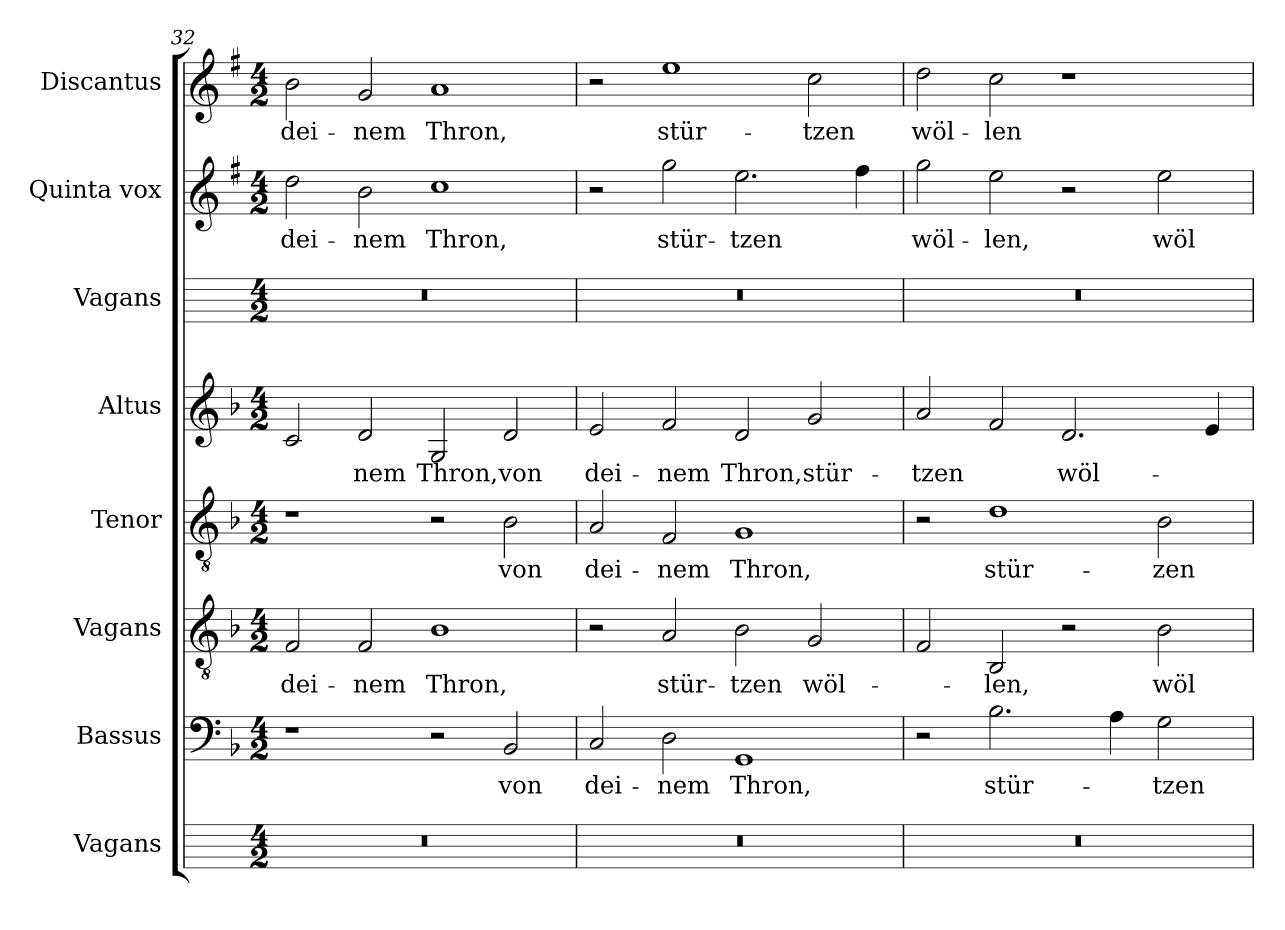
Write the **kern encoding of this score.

**kern	**kern	**text	**kern	**text	**kern	**text	**kern	**text	**kern	**kern	**text	**kern	**text
*part8	*part7	*part7	*part6	*part6	*part5	*part5	*part4	*part4	*part3	*part2	*part2	*part1	*part1
*staff8	*staff7	*staff7	*staff6	*staff6	*staff5	*staff5	*staff4	*staff4	*staff3	*staff2	*staff2	*staff1	*staff1
*I"Vagans	*I"Bassus	*	*I"Vagans	*	*I"Tenor	*	*I"Altus	*	*I"Vagans	*I"Quinta vox	*	*I"Discantus	*
*I'Vagans	*I'Bassus	*	*I'Vagans	*	*I'Tenor	*	*I'Altus	*	*I'Vagans	*I'Quinta vox	*	*I'Discantus	*
!!LO:LB:g=z
*	*clefF4	*	*clefGv2	*	*clefGv2	*	*clefG2	*	*	*clefG2	*	*clefG2	*
*	*	*	*	*	*	*	*	*	*ITrd1c2	*ITrd1c2	*	*ITrd1c2	*
*	*k[b-]	*	*k[b-]	*	*k[b-]	*	*k[b-]	*	*	*k[b-]	*	*k[b-]	*
*	*F:	*	*F:	*	*F:	*	*F:	*	*	*F:	*	*F:	*
*M4/2	*M4/2	*	*M4/2	*	*M4/2	*	*M4/2	*	*M4/2	*M4/2	*	*M4/2	*
=32	=32	=32	=32	=32	=32	=32	=32	=32	=32	=32	=32	=32	=32
!	!	!	!	!LO:LY:b	!	!	!	!	!	!	!LO:LY:b	!	!LO:LY:b
0r	1r	.	2F	dei-	1r	.	2c	.	0r	2cc	dei-	2a	dei-
!	!	!	!	!LO:LY:b	!	!	!	!LO:LY:b	!	!	!LO:LY:b	!	!LO:LY:b
.	.	.	2F	-nem	.	.	2d	nem	.	2a	-nem	2f	-nem
!	!	!	!	!LO:LY:b	!	!	!	!LO:LY:b	!	!	!LO:LY:b	!	!LO:LY:b
.	2r	.	1B-	Thron,	2r	.	2G	Thron,	.	1b-	Thron,	1g	Thron,
!	!	!LO:LY:b	!	!	!	!LO:LY:b	!	!LO:LY:b	!	!	!	!	!
.	2BB-	von	.	.	2B-	von	2d	von	.	.	.	.	.
=33	=33	=33	=33	=33	=33	=33	=33	=33	=33	=33	=33	=33	=33
!	!	!LO:LY:b	!	!	!	!LO:LY:b	!	!LO:LY:b	!	!	!	!	!
0r	2C	dei-	2r	.	2A	dei-	2e	dei-	0r	2r	.	2r	.
!	!	!LO:LY:b	!	!LO:LY:b	!	!LO:LY:b	!	!LO:LY:b	!	!	!LO:LY:b	!	!LO:LY:b
.	2D	-nem	2A	stür-	2F	-nem	2f	-nem	.	2ff	stür-	1dd	stür-
!	!	!LO:LY:b	!	!LO:LY:b	!	!LO:LY:b	!	!LO:LY:b	!	!	!LO:LY:b	!	!
.	1GG	Thron,	2B-	-tzen	1G	Thron,	2d	Thron,	.	2.dd	-tzen	.	.
!	!	!	!	!LO:LY:b	!	!	!	!LO:LY:b	!	!	!	!	!LO:LY:b
.	.	.	2G	wöl-	.	.	2g	stür-	.	.	.	2b-	-tzen
.	.	.	.	.	.	.	.	.	.	4ee	.	.	.
=34	=34	=34	=34	=34	=34	=34	=34	=34	=34	=34	=34	=34	=34
!	!	!	!	!	!	!	!	!LO:LY:b	!	!	!LO:LY:b	!	!LO:LY:b
0r	2r	.	2F	.	2r	.	2a	-tzen	0r	2ff	wöl-	2cc	wöl-
!	!	!LO:LY:b	!	!LO:LY:b	!	!LO:LY:b	!	!	!	!	!LO:LY:b	!	!LO:LY:b
.	2.B-	stür-	2BB-	-len,	1d	stür-	2f	.	.	2dd	-len,	2b-	-len
!	!	!	!	!	!	!	!	!LO:LY:b	!	!	!	!	!
.	.	.	2r	.	.	.	2.d	wöl-	.	2r	.	1r	.
.	4A	.	.	.	.	.	.	.	.	.	.	.	.
!	!	!LO:LY:b	!	!LO:LY:b	!	!LO:LY:b	!	!	!	!	!LO:LY:b	!	!
.	2G	-tzen	2B-	wöl-	2B-	-zen	.	.	.	2dd	wöl-	.	.
.	.	.	.	.	.	.	4e	.	.	.	.	.	.
=	=	=	=	=	=	=	=	=	=	=	=	=	=
*-	*-	*-	*-	*-	*-	*-	*-	*-	*-	*-	*-	*-	*-
